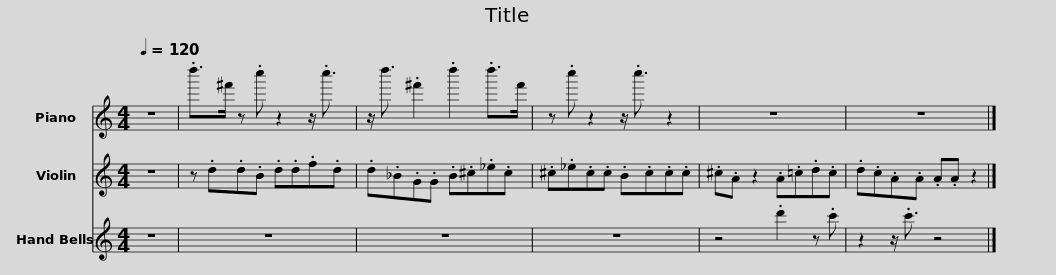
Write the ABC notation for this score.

X:1
%%score 1 2 3
L:1/8
Q:1/4=120
M:4/4
I:linebreak $
K:C
V:1 treble
V:2 treble
V:3 treble
V:1
 z8 | .d''>^f' z .c'' z2 z/ .c''3/2 | z/ d''3/2 .^f'2 .d''2 .d''>f' | z .c'' z2 z/ .c''3/2 z2 |$ z8 | %5
 z8 |] %6
V:2
 z8 | z .d.d.B .d.d.f.d | .d._B.G.G .B.^c._e.c | .^c._e.c.c .B.c.c.c |$ .^c.A z2 .A.=c.d.c | %5
 .d.c.A.A .A.A z2 |] %6
V:3
 z8 | z8 | z8 | z8 |$ z4 .d'2 z .c' | %5
 z2 z/ .c'3/2 z4 |] %6
